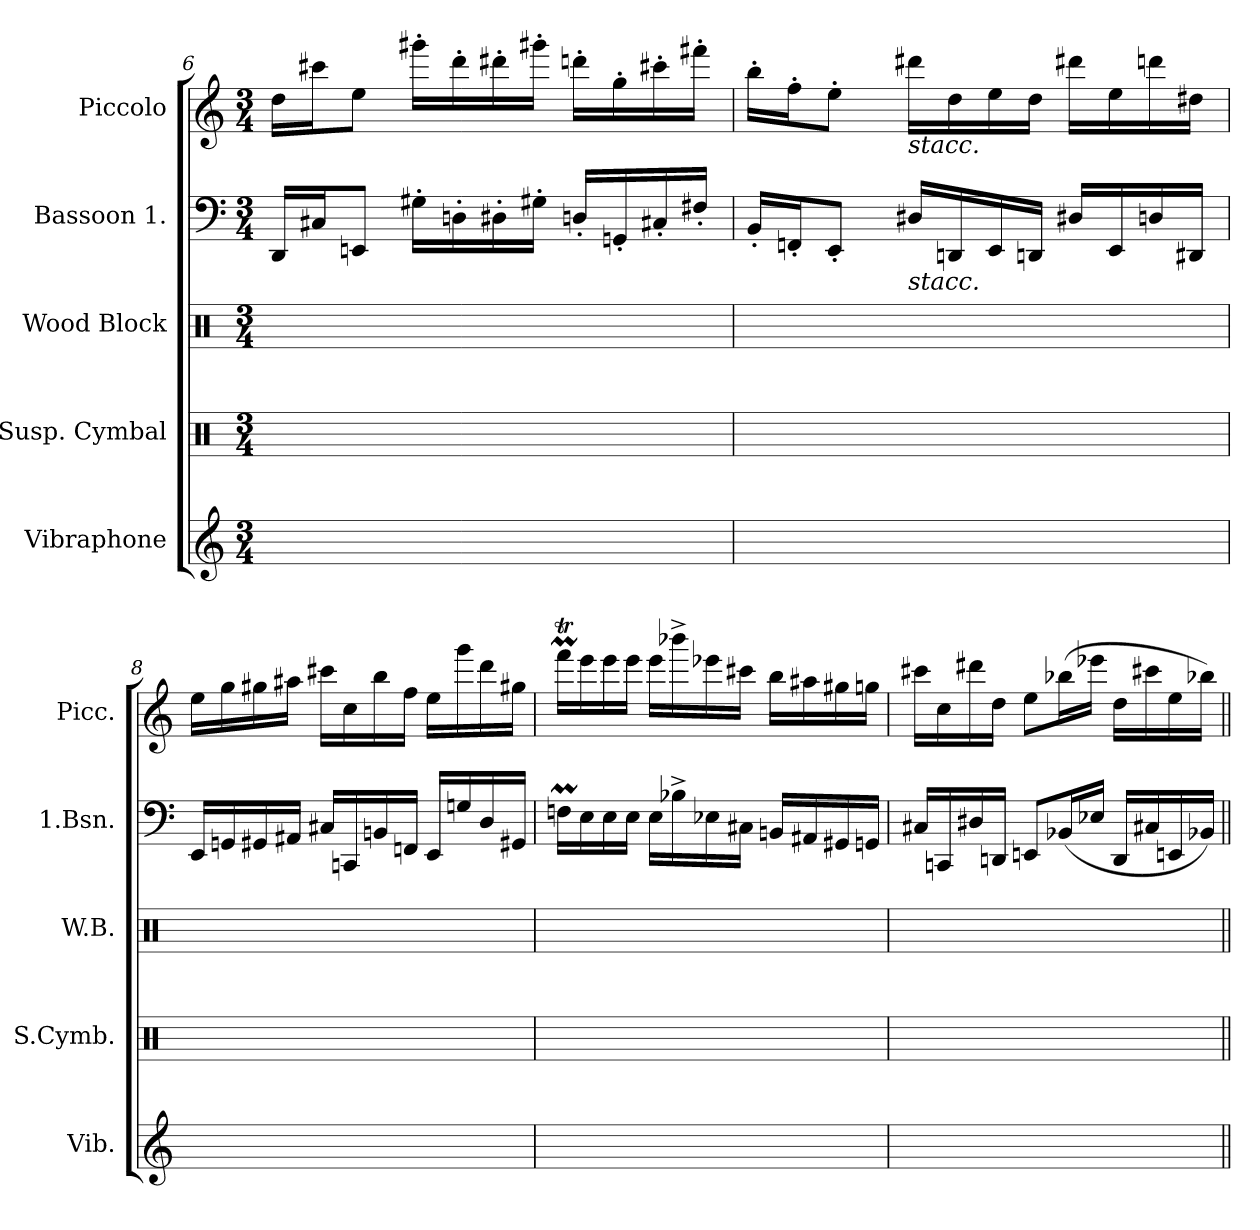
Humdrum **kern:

**kern	**kern	**kern	**kern	**kern
*part5	*part4	*part3	*part2	*part1
*staff5	*staff4	*staff3	*staff2	*staff1
*I"Vibraphone	*I"Susp. Cymbal	*I"Wood Block	*I"Bassoon 1.	*I"Piccolo
*I'Vib.	*I'S.Cymb.	*I'W.B.	*I'1.Bsn.	*I'Picc.
*clefG2	*clefX	*clefX	*clefF4	*clefG2
*	*	*	*	*ITrd-7c-12
*k[]	*k[]	*k[]	*k[]	*k[]
*C:	*C:	*C:	*C:	*C:
*M3/4	*M3/4	*M3/4	*M3/4	*M3/4
=6	=6	=6	=6	=6
8ryy	8ryy	4ryy	16DDLL	16dddLL
.	.	.	16C#XJ	16cccc#XJ
8ryy	8ryy	.	8EEnJ	8eeeJ
2ryy	2ryy	8ryy	16G#X'LL	16gggg#X'LL
.	.	.	16Dn'	16dddd'
.	.	8ryy	16D#X'	16dddd#X'
.	.	.	16G#X'JJ	16gggg#X'JJ
.	.	16ryy	16Dn'LL	16ddddn'LL
.	.	8ryy	16GGn'	16ggg'
.	.	.	16C#X'	16cccc#X'
.	.	16ryy	16F#X'JJ	16ffff#X'JJ
=7	=7	=7	=7	=7
8.ryy	8.ryy	16ryy	16BB'LL	16bbb'LL
.	.	8ryy	16FFn'J	16fff'J
.	.	.	8EE'J	8eee'J
16ryy	16ryy	16ryy	.	.
!	!	!	!	!LO:TX:b:i:t=stacc.
!	!	!	!LO:TX:b:i:t=stacc.	!
2ryy	2ryy	16ryy	16D#XLL	16dddd#XLL
.	.	8.ryy	16DDn	16ddd
.	.	.	16EE	16eee
.	.	.	16DDnJJ	16dddJJ
.	.	8.ryy	16D#XLL	16dddd#XLL
.	.	.	16EE	16eee
.	.	.	16Dn	16ddddn
.	.	16ryy	16DD#XJJ	16ddd#XJJ
=8	=8	=8	=8	=8
8.ryy	8.ryy	8ryy	16EELL	16eeeLL
.	.	.	16GGn	16ggg
.	.	16ryy	16GG#X	16ggg#X
16ryy	16ryy	16ryy	16AA#XJJ	16aaa#XJJ
2ryy	2ryy	16ryy	16C#XLL	16cccc#XLL
.	.	8.ryy	16CCn	16ccc
.	.	.	16BBn	16bbb
.	.	.	16FFnJJ	16fffJJ
.	.	4ryy	16EELL	16eeeLL
.	.	.	16Gn	16gggg
.	.	.	16D	16dddd
.	.	.	16GG#XJJ	16ggg#XJJ
=9	=9	=9	=9	=9
8ryy	8ryy	2ryy	16FnMLL	16ffffTMLL
.	.	.	16E	16eeee
8ryy	8ryy	.	16E	16eeee
.	.	.	16EJJ	16eeeeJJ
2ryy	2ryy	.	16ELL	16eeeeLL
.	.	.	16B-X^	16bbbb-X^
.	.	.	16E-X	16eeee-X
.	.	.	16C#XJJ	16cccc#XJJ
.	.	4ryy	16BBnLL	16bbbLL
.	.	.	16AA#X	16aaa#X
.	.	.	16GG#X	16ggg#X
.	.	.	16GGnJJ	16gggnJJ
=10	=10	=10	=10	=10
2ryy	2ryy	4ryy	16C#XLL	16cccc#XLL
.	.	.	16CCn	16ccc
.	.	.	16D#X	16dddd#X
.	.	.	16DDnJJ	16dddJJ
.	.	4ryy	8EEnL	8eeeL
.	.	.	(16BB-XL	(16bbb-XL
.	.	.	16E-XJJ	16eeee-XJJ
16ryy	16ryy	8ryy	16DDLL	16dddLL
8.ryy	8.ryy	.	16C#X	16cccc#X
.	.	8ryy	16EEn	16eee
.	.	.	16BB-XJJ)	16bbb-XJJ)
=||	=||	=||	=||	=||
*-	*-	*-	*-	*-
